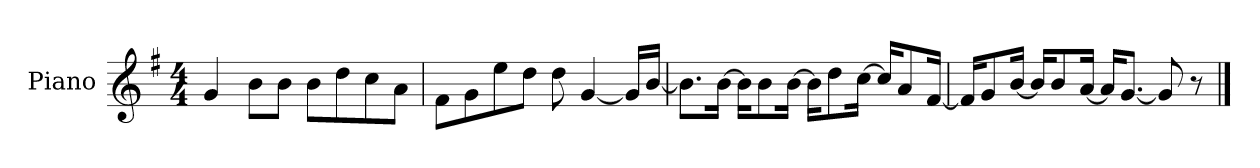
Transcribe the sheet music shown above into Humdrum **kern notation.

**kern
*part1
*staff1
*I"Piano
*I'P-no
*clefG2
*k[f#]
*M4/4
*MM90
=1
4g/
8b\L
8b\J
8b\L
8dd\
8cc\
8a\J
=2
8f#\L
8g\
8ee\
8dd\J
8dd\
[4g/
16g/LL]
[16b/JJ
=3
8.b\L]
[16b\Jk
16b\KL]
8b\
[16b\Jk
16b\KL]
8dd\
[16cc\Jk
16cc/KL]
8a/
[16f#/Jk
=4
16f#/KL]
8g/
[16b/Jk
16b/KL]
8b/
[16a/Jk
16a/KL]
[8.g/J
8g/]
8r
==
*-
